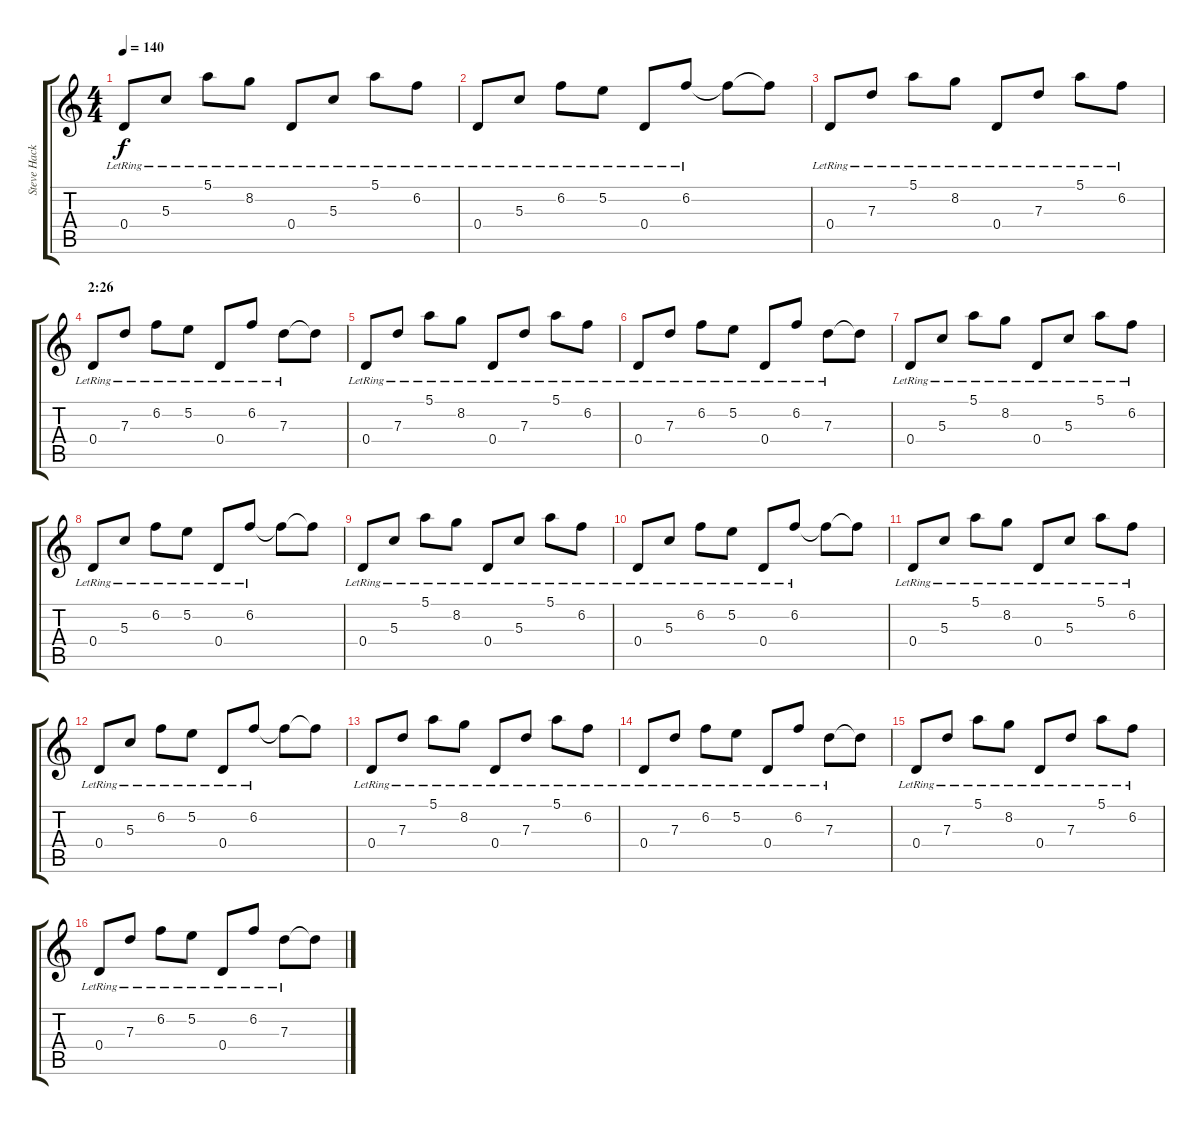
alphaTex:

\track ("Steve Hackett (12-string guitar 2)" "Steve Hack") {instrument acousticguitarsteel}
\staff {score tabs}
\tuning (E4 B3 G3 D3 A2 E2) {hide}
\ts (4 4)
\tempo 140
\clef g2
\ks c
0.4{lr}.8{dy f} 5.3{lr}.8 5.1{lr}.8 8.2{lr}.8 0.4{lr}.8 5.3{lr}.8 5.1{lr}.8 6.2{lr}.8 |
0.4{lr}.8 5.3{lr}.8 6.2{lr}.8 5.2{lr}.8 0.4{lr}.8 6.2{lr}.8 6.2{t}.8 6.2{t}.8 |
0.4{lr}.8 7.3{lr}.8 5.1{lr}.8 8.2{lr}.8 0.4{lr}.8 7.3{lr}.8 5.1{lr}.8 6.2{lr}.8 |
\section ("" "2:26")
0.4{lr}.8 7.3{lr}.8 6.2{lr}.8 5.2{lr}.8 0.4{lr}.8 6.2{lr}.8 7.3{lr}.8 7.3{t}.8 |
0.4{lr}.8 7.3{lr}.8 5.1{lr}.8 8.2{lr}.8 0.4{lr}.8 7.3{lr}.8 5.1{lr}.8 6.2{lr}.8 |
0.4{lr}.8 7.3{lr}.8 6.2{lr}.8 5.2{lr}.8 0.4{lr}.8 6.2{lr}.8 7.3{lr}.8 7.3{t}.8 |
0.4{lr}.8 5.3{lr}.8 5.1{lr}.8 8.2{lr}.8 0.4{lr}.8 5.3{lr}.8 5.1{lr}.8 6.2{lr}.8 |
0.4{lr}.8 5.3{lr}.8 6.2{lr}.8 5.2{lr}.8 0.4{lr}.8 6.2{lr}.8 6.2{t}.8 6.2{t}.8 |
0.4{lr}.8 5.3{lr}.8 5.1{lr}.8 8.2{lr}.8 0.4{lr}.8 5.3{lr}.8 5.1{lr}.8 6.2{lr}.8 |
0.4{lr}.8 5.3{lr}.8 6.2{lr}.8 5.2{lr}.8 0.4{lr}.8 6.2{lr}.8 6.2{t}.8 6.2{t}.8 |
0.4{lr}.8 5.3{lr}.8 5.1{lr}.8 8.2{lr}.8 0.4{lr}.8 5.3{lr}.8 5.1{lr}.8 6.2{lr}.8 |
0.4{lr}.8 5.3{lr}.8 6.2{lr}.8 5.2{lr}.8 0.4{lr}.8 6.2{lr}.8 6.2{t}.8 6.2{t}.8 |
0.4{lr}.8 7.3{lr}.8 5.1{lr}.8 8.2{lr}.8 0.4{lr}.8 7.3{lr}.8 5.1{lr}.8 6.2{lr}.8 |
0.4{lr}.8 7.3{lr}.8 6.2{lr}.8 5.2{lr}.8 0.4{lr}.8 6.2{lr}.8 7.3{lr}.8 7.3{t}.8 |
0.4{lr}.8 7.3{lr}.8 5.1{lr}.8 8.2{lr}.8 0.4{lr}.8 7.3{lr}.8 5.1{lr}.8 6.2{lr}.8 |
0.4{lr}.8 7.3{lr}.8 6.2{lr}.8 5.2{lr}.8 0.4{lr}.8 6.2{lr}.8 7.3{lr}.8 7.3{t}.8
